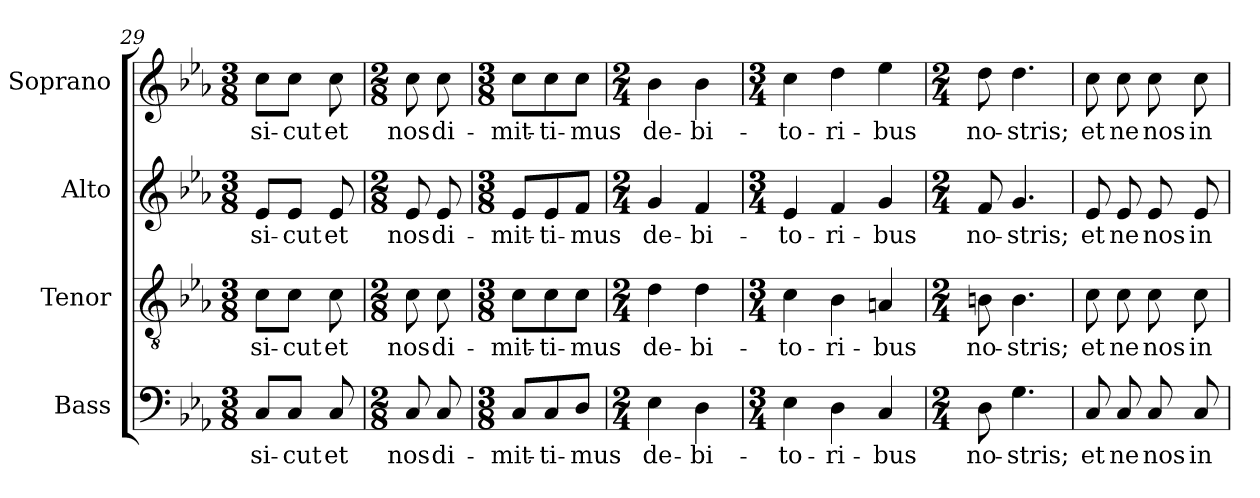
**kern	**text	**kern	**text	**kern	**text	**kern	**text
*part4	*part4	*part3	*part3	*part2	*part2	*part1	*part1
*staff4	*staff4	*staff3	*staff3	*staff2	*staff2	*staff1	*staff1
*I"Bass	*	*I"Tenor	*	*I"Alto	*	*I"Soprano	*
*I'B.	*	*I'T.	*	*I'A.	*	*I'S.	*
!!LO:LB:g=z
*clefF4	*	*clefGv2	*	*clefG2	*	*clefG2	*
*	*	*ITrd7c12	*	*	*	*	*
*k[b-e-a-]	*	*k[b-e-a-]	*	*k[b-e-a-]	*	*k[b-e-a-]	*
*c:	*	*c:	*	*c:	*	*c:	*
*M3/8	*	*M3/8	*	*M3/8	*	*M3/8	*
=29	=29	=29	=29	=29	=29	=29	=29
!	!LO:LY:b:color=#000000	!	!	!	!	!	!
!	!	!	!LO:LY:b:color=#000000	!	!	!	!
!	!	!	!	!	!LO:LY:b:color=#000000	!	!
!	!	!	!	!	!	!	!LO:LY:b:color=#000000
8Ci/L	si-	8Ci\L	si-	8e-i/L	si-	8cci\L	si-
!	!LO:LY:b:color=#000000	!	!	!	!	!	!
!	!	!	!LO:LY:b:color=#000000	!	!	!	!
!	!	!	!	!	!LO:LY:b:color=#000000	!	!
!	!	!	!	!	!	!	!LO:LY:b:color=#000000
8Ci/J	-cut	8Ci\J	-cut	8e-i/J	-cut	8cci\J	-cut
!	!LO:LY:b:color=#000000	!	!	!	!	!	!
!	!	!	!LO:LY:b:color=#000000	!	!	!	!
!	!	!	!	!	!LO:LY:b:color=#000000	!	!
!	!	!	!	!	!	!	!LO:LY:b:color=#000000
8Ci/	et	8Ci\	et	8e-i/	et	8cci\	et
=30	=30	=30	=30	=30	=30	=30	=30
*M2/8	*	*M2/8	*	*M2/8	*	*M2/8	*
!	!LO:LY:b:color=#000000	!	!	!	!	!	!
!	!	!	!LO:LY:b:color=#000000	!	!	!	!
!	!	!	!	!	!LO:LY:b:color=#000000	!	!
!	!	!	!	!	!	!	!LO:LY:b:color=#000000
8Ci/	nos	8Ci\	nos	8e-i/	nos	8cci\	nos
!	!LO:LY:b:color=#000000	!	!	!	!	!	!
!	!	!	!LO:LY:b:color=#000000	!	!	!	!
!	!	!	!	!	!LO:LY:b:color=#000000	!	!
!	!	!	!	!	!	!	!LO:LY:b:color=#000000
8Ci/	di-	8Ci\	di-	8e-i/	di-	8cci\	di-
=31	=31	=31	=31	=31	=31	=31	=31
*M3/8	*	*M3/8	*	*M3/8	*	*M3/8	*
!	!LO:LY:b:color=#000000	!	!	!	!	!	!
!	!	!	!LO:LY:b:color=#000000	!	!	!	!
!	!	!	!	!	!LO:LY:b:color=#000000	!	!
!	!	!	!	!	!	!	!LO:LY:b:color=#000000
8Ci/L	-mit-	8Ci\L	-mit-	8e-i/L	-mit-	8cci\L	-mit-
!	!LO:LY:b:color=#000000	!	!	!	!	!	!
!	!	!	!LO:LY:b:color=#000000	!	!	!	!
!	!	!	!	!	!LO:LY:b:color=#000000	!	!
!	!	!	!	!	!	!	!LO:LY:b:color=#000000
8Ci/	-ti-	8Ci\	-ti-	8e-i/	-ti-	8cci\	-ti-
!	!LO:LY:b:color=#000000	!	!	!	!	!	!
!	!	!	!LO:LY:b:color=#000000	!	!	!	!
!	!	!	!	!	!LO:LY:b:color=#000000	!	!
!	!	!	!	!	!	!	!LO:LY:b:color=#000000
8Di/J	-mus	8Ci\J	-mus	8fi/J	-mus	8cci\J	-mus
=32	=32	=32	=32	=32	=32	=32	=32
*M2/4	*	*M2/4	*	*M2/4	*	*M2/4	*
!	!LO:LY:b:color=#000000	!	!	!	!	!	!
!	!	!	!LO:LY:b:color=#000000	!	!	!	!
!	!	!	!	!	!LO:LY:b:color=#000000	!	!
!	!	!	!	!	!	!	!LO:LY:b:color=#000000
4E-i\	de-	4Di\	de-	4gi/	de-	4b-i\	de-
!	!LO:LY:b:color=#000000	!	!	!	!	!	!
!	!	!	!LO:LY:b:color=#000000	!	!	!	!
!	!	!	!	!	!LO:LY:b:color=#000000	!	!
!	!	!	!	!	!	!	!LO:LY:b:color=#000000
4Di\	-bi-	4Di\	-bi-	4fi/	-bi-	4b-i\	-bi-
=33	=33	=33	=33	=33	=33	=33	=33
*M3/4	*	*M3/4	*	*M3/4	*	*M3/4	*
!	!LO:LY:b:color=#000000	!	!	!	!	!	!
!	!	!	!LO:LY:b:color=#000000	!	!	!	!
!	!	!	!	!	!LO:LY:b:color=#000000	!	!
!	!	!	!	!	!	!	!LO:LY:b:color=#000000
4E-i\	-to-	4Ci\	-to-	4e-i/	-to-	4cci\	-to-
!	!LO:LY:b:color=#000000	!	!	!	!	!	!
!	!	!	!LO:LY:b:color=#000000	!	!	!	!
!	!	!	!	!	!LO:LY:b:color=#000000	!	!
!	!	!	!	!	!	!	!LO:LY:b:color=#000000
4Di\	-ri-	4BB-i\	-ri-	4fi/	-ri-	4ddi\	-ri-
!	!LO:LY:b:color=#000000	!	!	!	!	!	!
!	!	!	!LO:LY:b:color=#000000	!	!	!	!
!	!	!	!	!	!LO:LY:b:color=#000000	!	!
!	!	!	!	!	!	!	!LO:LY:b:color=#000000
4Ci/	-bus	4AAni/	-bus	4gi/	-bus	4ee-i\	-bus
=34	=34	=34	=34	=34	=34	=34	=34
*M2/4	*	*M2/4	*	*M2/4	*	*M2/4	*
!	!LO:LY:b:color=#000000	!	!	!	!	!	!
!	!	!	!LO:LY:b:color=#000000	!	!	!	!
!	!	!	!	!	!LO:LY:b:color=#000000	!	!
!	!	!	!	!	!	!	!LO:LY:b:color=#000000
8Di\	no-	8BBni\	no-	8fi/	no-	8ddZi\	no-
!	!LO:LY:b:color=#000000	!	!	!	!	!	!
!	!	!	!LO:LY:b:color=#000000	!	!	!	!
!	!	!	!	!	!LO:LY:b:color=#000000	!	!
!	!	!	!	!	!	!	!LO:LY:b:color=#000000
4.Gi\	-stris;	4.BBi\	-stris;	4.gi/	-stris;	4.ddi\	-stris;
=35	=35	=35	=35	=35	=35	=35	=35
!	!LO:LY:b:color=#000000	!	!	!	!	!	!
!	!	!	!LO:LY:b:color=#000000	!	!	!	!
!	!	!	!	!	!LO:LY:b:color=#000000	!	!
!	!	!	!	!	!	!	!LO:LY:b:color=#000000
8Ci/	et	8Ci\	et	8e-i/	et	8cci\	et
!	!LO:LY:b:color=#000000	!	!	!	!	!	!
!	!	!	!LO:LY:b:color=#000000	!	!	!	!
!	!	!	!	!	!LO:LY:b:color=#000000	!	!
!	!	!	!	!	!	!	!LO:LY:b:color=#000000
8Ci/	ne	8Ci\	ne	8e-i/	ne	8cci\	ne
!	!LO:LY:b:color=#000000	!	!	!	!	!	!
!	!	!	!LO:LY:b:color=#000000	!	!	!	!
!	!	!	!	!	!LO:LY:b:color=#000000	!	!
!	!	!	!	!	!	!	!LO:LY:b:color=#000000
8Ci/	nos	8Ci\	nos	8e-i/	nos	8cci\	nos
!	!LO:LY:b:color=#000000	!	!	!	!	!	!
!	!	!	!LO:LY:b:color=#000000	!	!	!	!
!	!	!	!	!	!LO:LY:b:color=#000000	!	!
!	!	!	!	!	!	!	!LO:LY:b:color=#000000
8Ci/	in-	8Ci\	in-	8e-i/	in-	8cci\	in-
=	=	=	=	=	=	=	=
*-	*-	*-	*-	*-	*-	*-	*-
